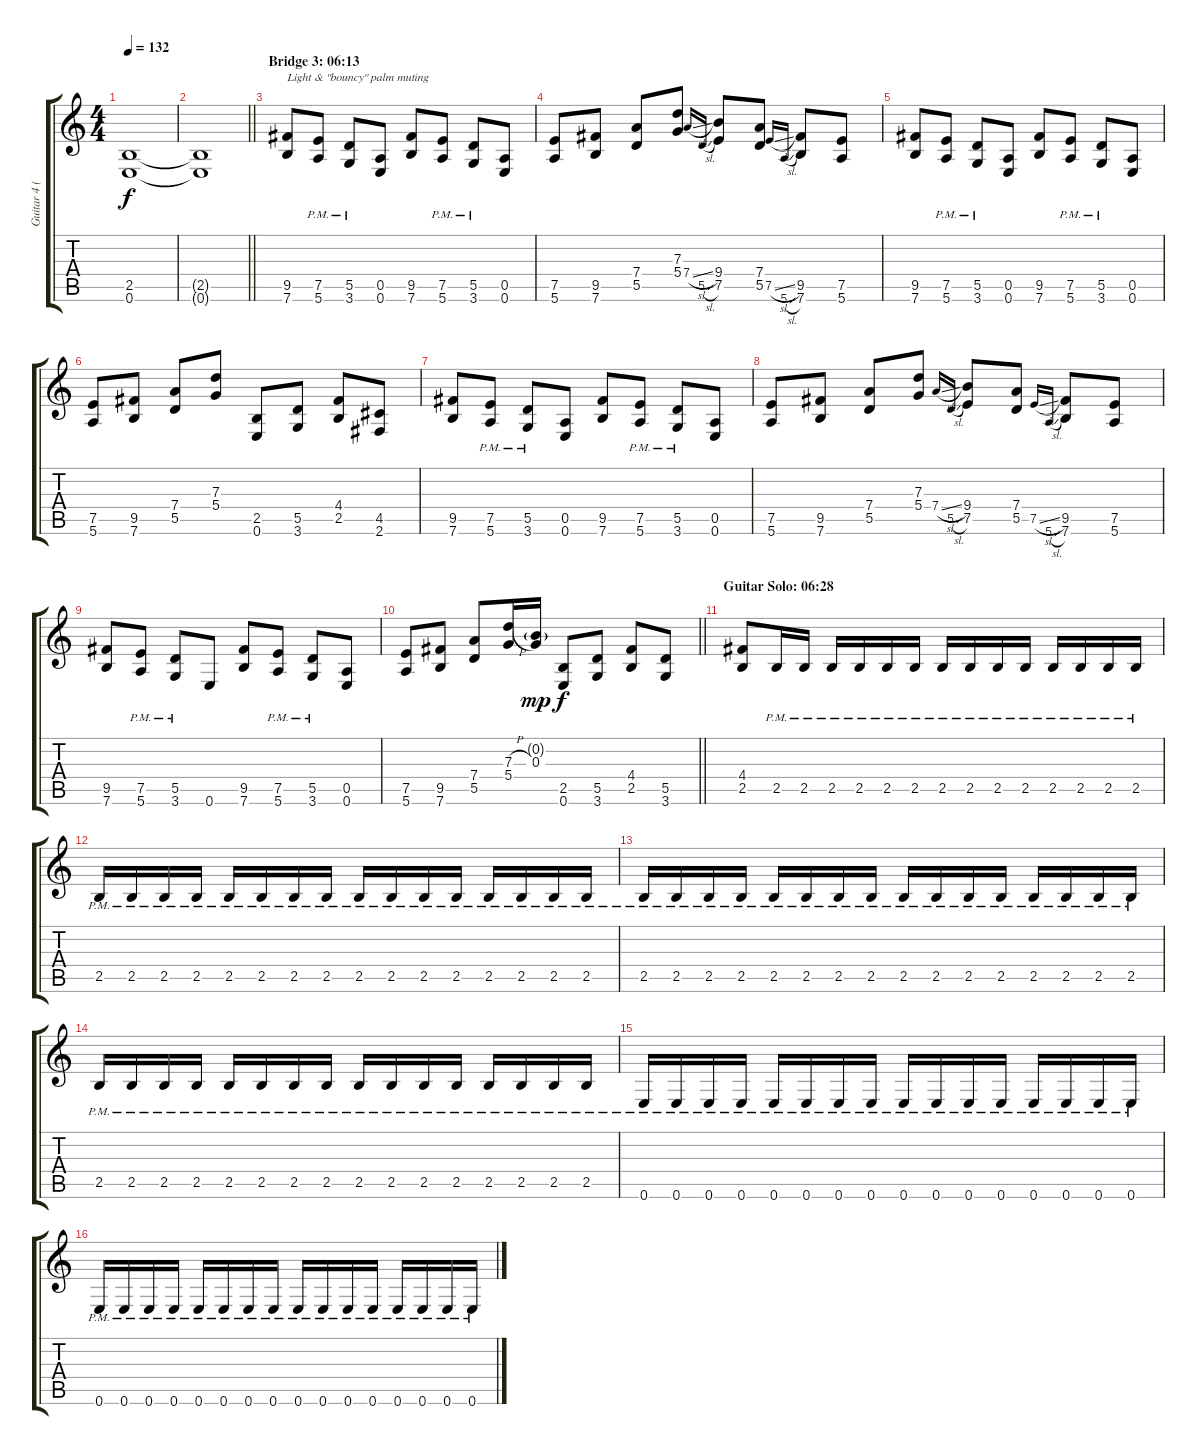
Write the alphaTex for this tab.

\track ("Guitar 4 (Distortion)" "Guitar 4 (") {instrument distortionguitar}
\staff {score tabs}
\tuning (E4 B3 G3 D3 A2 E2) {hide}
\ts (4 4)
\tempo 132
\clef g2
\ks c
(2.5{t} 0.6{t}).1{dy f} |
\barLineRight lightlight
(2.5{t} 0.6{t}).1 |
\section ("" "Bridge 3: 06:13")
(9.5 7.6).8{txt "Light & \"bouncy\" palm muting" volume 12} (7.5{pm} 5.6{pm}).8 (5.5{pm} 3.6{pm}).8 (0.5 0.6).8 (9.5 7.6).8 (7.5{pm} 5.6{pm}).8 (5.5{pm} 3.6{pm}).8 (0.5 0.6).8 |
(7.5 5.6).8 (9.5 7.6).8 (7.4 5.5).8 (7.3 5.4).8 7.4{sl}.16{gr onbeat} 5.5{sl}.16{gr onbeat} (9.4 7.5).8 (7.4 5.5).8 7.5{sl}.16{gr onbeat} 5.6{sl}.16{gr onbeat} (9.5 7.6).8 (7.5 5.6).8 |
(9.5 7.6).8 (7.5{pm} 5.6{pm}).8 (5.5{pm} 3.6{pm}).8 (0.5 0.6).8 (9.5 7.6).8 (7.5{pm} 5.6{pm}).8 (5.5{pm} 3.6{pm}).8 (0.5 0.6).8 |
(7.5 5.6).8 (9.5 7.6).8 (7.4 5.5).8 (7.3 5.4).8 (2.5 0.6).8 (5.5 3.6).8 (4.4 2.5).8 (4.5 2.6).8 |
(9.5 7.6).8 (7.5{pm} 5.6{pm}).8 (5.5{pm} 3.6{pm}).8 (0.5 0.6).8 (9.5 7.6).8 (7.5{pm} 5.6{pm}).8 (5.5{pm} 3.6{pm}).8 (0.5 0.6).8 |
(7.5 5.6).8 (9.5 7.6).8 (7.4 5.5).8 (7.3 5.4).8 7.4{sl}.16{gr onbeat} 5.5{sl}.16{gr onbeat} (9.4 7.5).8 (7.4 5.5).8 7.5{sl}.16{gr onbeat} 5.6{sl}.16{gr onbeat} (9.5 7.6).8 (7.5 5.6).8 |
(9.5 7.6).8 (7.5{pm} 5.6{pm}).8 (5.5{pm} 3.6{pm}).8 0.6.8 (9.5 7.6).8 (7.5{pm} 5.6{pm}).8 (5.5{pm} 3.6{pm}).8 (0.5 0.6).8 |
\barLineRight lightlight
(7.5 5.6).8 (9.5 7.6).8 (7.4 5.5).8 (7.3{h} 5.4).16 (0.2{g} 0.3).16{dy mp} (2.5 0.6).8{dy f} (5.5 3.6).8 (4.4 2.5).8 (5.5 3.6).8 |
\section ("" "Guitar Solo: 06:28")
(4.4 2.5).8{volume 9} 2.5{pm}.16 2.5{pm}.16 2.5{pm}.16 2.5{pm}.16 2.5{pm}.16 2.5{pm}.16 2.5{pm}.16 2.5{pm}.16 2.5{pm}.16 2.5{pm}.16 2.5{pm}.16 2.5{pm}.16 2.5{pm}.16 2.5{pm}.16 |
2.5{pm}.16 2.5{pm}.16 2.5{pm}.16 2.5{pm}.16 2.5{pm}.16 2.5{pm}.16 2.5{pm}.16 2.5{pm}.16 2.5{pm}.16 2.5{pm}.16 2.5{pm}.16 2.5{pm}.16 2.5{pm}.16 2.5{pm}.16 2.5{pm}.16 2.5{pm}.16 |
2.5{pm}.16 2.5{pm}.16 2.5{pm}.16 2.5{pm}.16 2.5{pm}.16 2.5{pm}.16 2.5{pm}.16 2.5{pm}.16 2.5{pm}.16 2.5{pm}.16 2.5{pm}.16 2.5{pm}.16 2.5{pm}.16 2.5{pm}.16 2.5{pm}.16 2.5{pm}.16 |
2.5{pm}.16 2.5{pm}.16 2.5{pm}.16 2.5{pm}.16 2.5{pm}.16 2.5{pm}.16 2.5{pm}.16 2.5{pm}.16 2.5{pm}.16 2.5{pm}.16 2.5{pm}.16 2.5{pm}.16 2.5{pm}.16 2.5{pm}.16 2.5{pm}.16 2.5{pm}.16 |
0.6{pm}.16 0.6{pm}.16 0.6{pm}.16 0.6{pm}.16 0.6{pm}.16 0.6{pm}.16 0.6{pm}.16 0.6{pm}.16 0.6{pm}.16 0.6{pm}.16 0.6{pm}.16 0.6{pm}.16 0.6{pm}.16 0.6{pm}.16 0.6{pm}.16 0.6{pm}.16 |
0.6{pm}.16 0.6{pm}.16 0.6{pm}.16 0.6{pm}.16 0.6{pm}.16 0.6{pm}.16 0.6{pm}.16 0.6{pm}.16 0.6{pm}.16 0.6{pm}.16 0.6{pm}.16 0.6{pm}.16 0.6{pm}.16 0.6{pm}.16 0.6{pm}.16 0.6{pm}.16
